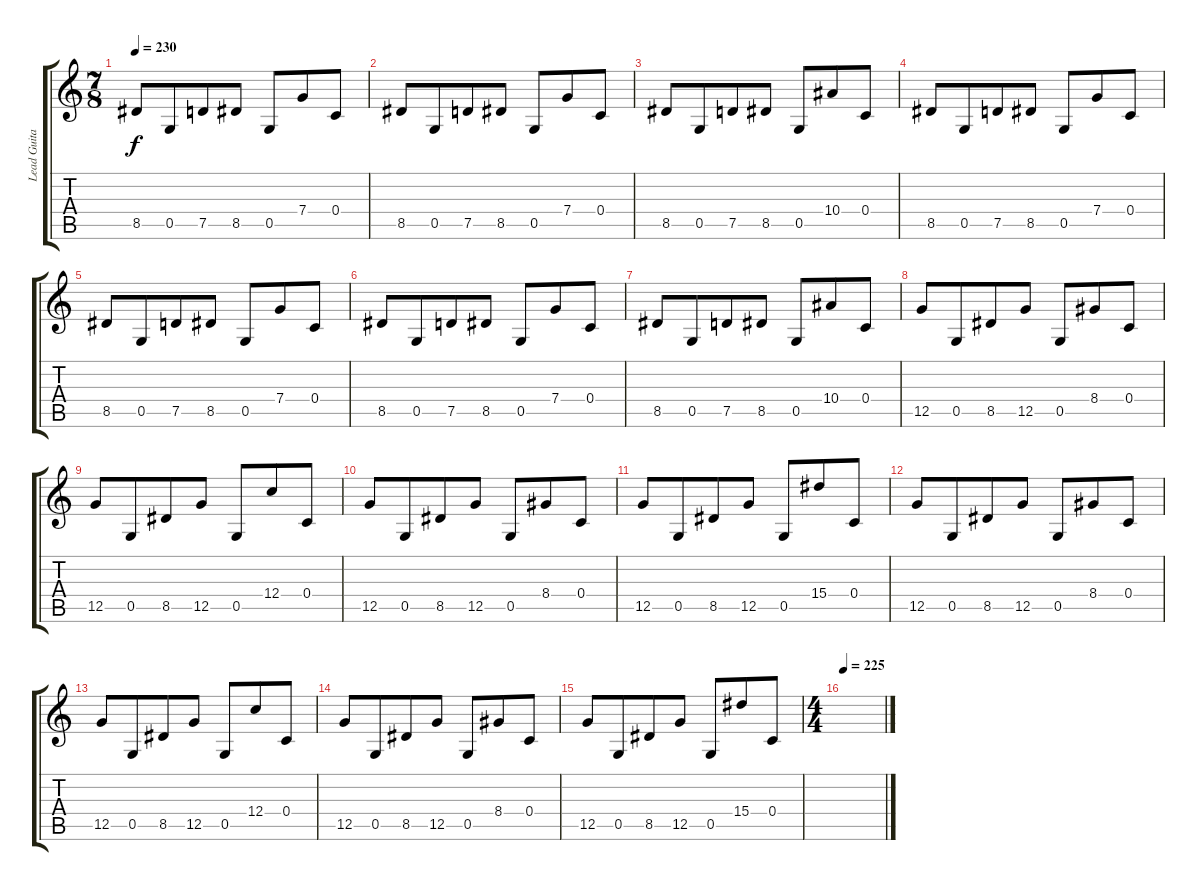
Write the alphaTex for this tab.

\track ("Lead Guitar 1" "Lead Guita") {instrument distortionguitar}
\staff {score tabs}
\tuning (D4 A3 F3 C3 G2 C2) {hide}
\ts (7 8)
\tempo 230
\clef g2
\ks c
8.5.8{dy f} 0.5.8 7.5.8 8.5.8 0.5.8 7.4.8 0.4.8 |
8.5.8 0.5.8 7.5.8 8.5.8 0.5.8 7.4.8 0.4.8 |
8.5.8 0.5.8 7.5.8 8.5.8 0.5.8 10.4.8 0.4.8 |
8.5.8 0.5.8 7.5.8 8.5.8 0.5.8 7.4.8 0.4.8 |
8.5.8 0.5.8 7.5.8 8.5.8 0.5.8 7.4.8 0.4.8 |
8.5.8 0.5.8 7.5.8 8.5.8 0.5.8 7.4.8 0.4.8 |
8.5.8 0.5.8 7.5.8 8.5.8 0.5.8 10.4.8 0.4.8 |
12.5.8 0.5.8 8.5.8 12.5.8 0.5.8 8.4.8 0.4.8 |
12.5.8 0.5.8 8.5.8 12.5.8 0.5.8 12.4.8 0.4.8 |
12.5.8 0.5.8 8.5.8 12.5.8 0.5.8 8.4.8 0.4.8 |
12.5.8 0.5.8 8.5.8 12.5.8 0.5.8 15.4.8 0.4.8 |
12.5.8 0.5.8 8.5.8 12.5.8 0.5.8 8.4.8 0.4.8 |
12.5.8 0.5.8 8.5.8 12.5.8 0.5.8 12.4.8 0.4.8 |
12.5.8 0.5.8 8.5.8 12.5.8 0.5.8 8.4.8 0.4.8 |
12.5.8 0.5.8 8.5.8 12.5.8 0.5.8 15.4.8 0.4.8 |
\ts (4 4)
\tempo 225
